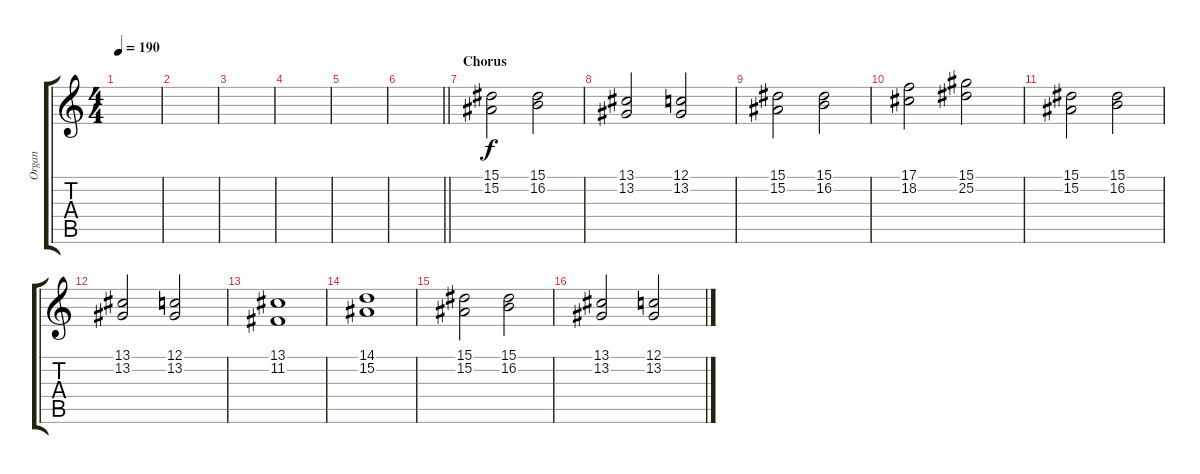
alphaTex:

\track ("Organ" "Organ") {instrument drawbarorgan}
\staff {score tabs}
\tuning (C4 G3 Eb3 Bb2 F2 C2) {hide}
\ts (4 4)
\tempo 190
\clef g2
\ks c
|
|
|
|
|
\barLineRight lightlight
|
\section ("" "Chorus")
(15.1 15.2).2 (15.1 16.2).2 |
(13.1 13.2).2 (12.1 13.2).2 |
(15.1 15.2).2 (15.1 16.2).2 |
(17.1 18.2).2 (15.1 25.2).2 |
(15.1 15.2).2 (15.1 16.2).2 |
(13.1 13.2).2 (12.1 13.2).2 |
(13.1 11.2).1 |
(14.1 15.2).1 |
(15.1 15.2).2 (15.1 16.2).2 |
(13.1 13.2).2 (12.1 13.2).2
